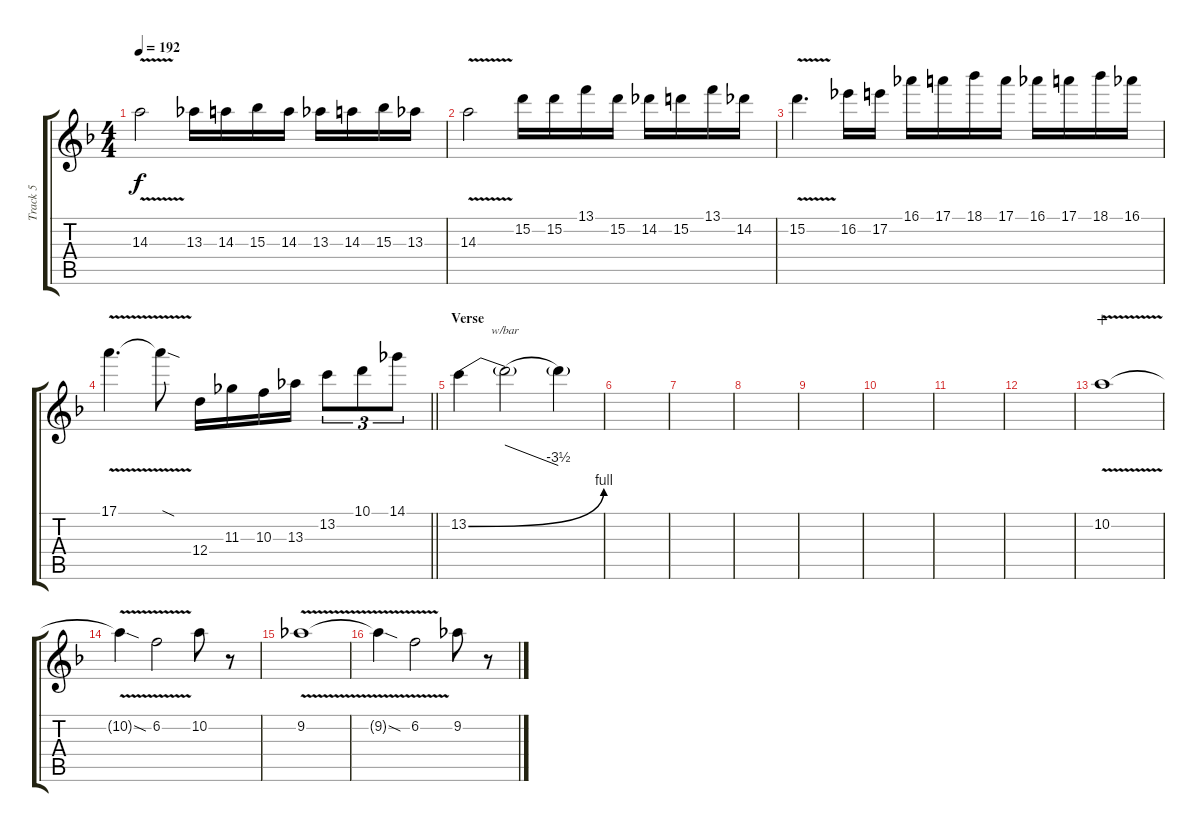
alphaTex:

\track ("Track 5" "Track 5") {instrument distortionguitar}
\staff {score tabs}
\tuning (E4 B3 G3 D3 A2 D2) {hide}
\ts (4 4)
\tempo 192
\clef g2
\ks f
14.3{v}.2{dy f} 13.3.16 14.3.16 15.3.16 14.3.16 13.3.16 14.3.16 15.3.16 13.3.16 |
14.3{v}.2 15.2.16 15.2.16 13.1.16 15.2.16 14.2.16 15.2.16 13.1.16 14.2.16 |
15.2{v}.4{d} 16.2.16 17.2.16 16.1.16 17.1.16 18.1.16 17.1.16 16.1.16 17.1.16 18.1.16 16.1.16 |
\barLineRight lightlight
17.1{v}.4{d} 17.1{sod t}.8 12.4.16 11.3.16 10.3.16 13.3.16 13.2.8{tu (3 2)} 10.1.8{tu (3 2)} 14.1.8{tu (3 2)} |
\section ("" "Verse")
13.2{be (bend 0 0 60 4)}.4 13.2{t}.2{tbe (dive default 0 0 60 -14)} 13.2{t}.4 |
|
|
|
|
|
|
|
10.2{v}.1{wahc} |
10.2{sod t}.4 6.2{v}.2 10.2.8 r.8 |
9.2{v}.1 |
9.2{sod t}.4 6.2{v}.2 9.2.8 r.8
